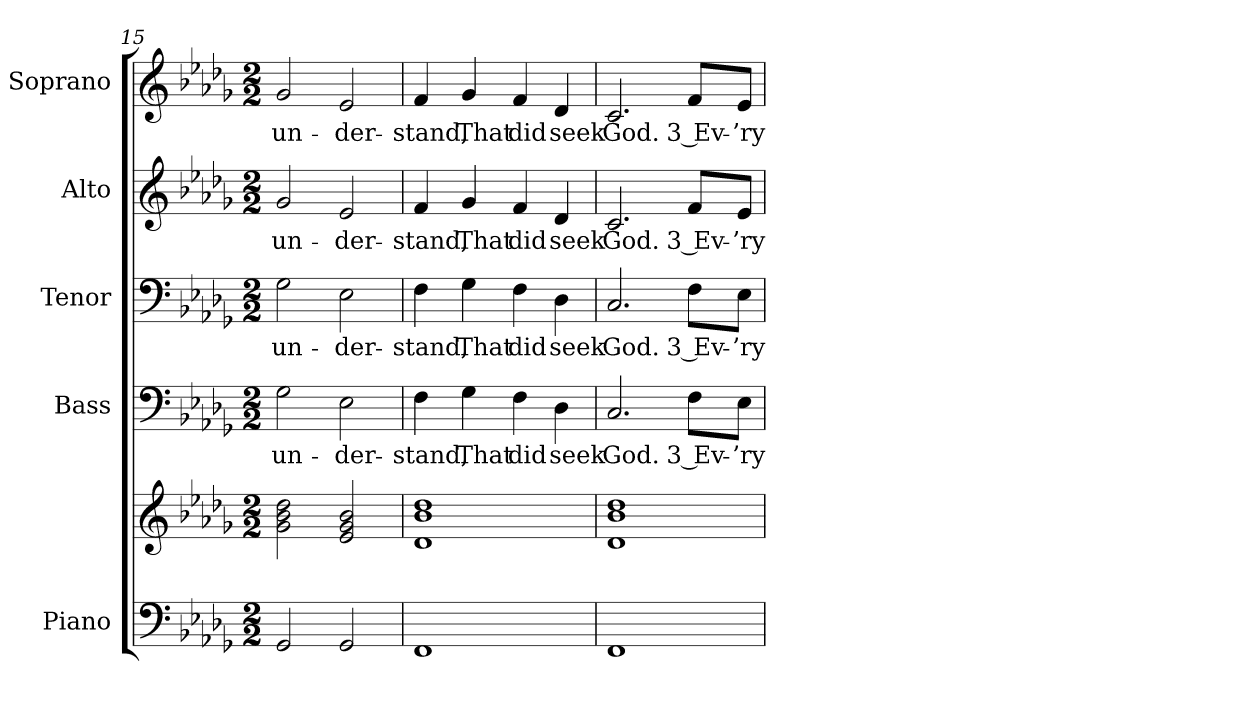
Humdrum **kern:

**kern	**kern	**kern	**text	**kern	**text	**kern	**text	**kern	**text
*part5	*part5	*part4	*part4	*part3	*part3	*part2	*part2	*part1	*part1
*staff6	*staff5	*staff4	*staff4	*staff3	*staff3	*staff2	*staff2	*staff1	*staff1
*I"Piano	*	*I"Bass	*	*I"Tenor	*	*I"Alto	*	*I"Soprano	*
*I'Pno.	*	*I'B.	*	*I'T.	*	*I'A.	*	*I'S.	*
*clefF4	*clefG2	*clefF4	*	*clefF4	*	*clefG2	*	*clefG2	*
*k[b-e-a-d-g-]	*k[b-e-a-d-g-]	*k[b-e-a-d-g-]	*	*k[b-e-a-d-g-]	*	*k[b-e-a-d-g-]	*	*k[b-e-a-d-g-]	*
*D-:	*D-:	*D-:	*	*D-:	*	*D-:	*	*D-:	*
*M2/2	*M2/2	*M2/2	*	*M2/2	*	*M2/2	*	*M2/2	*
=15	=15	=15	=15	=15	=15	=15	=15	=15	=15
!	!	!	!LO:LY:b:color=#000000	!	!	!	!	!	!
!	!	!	!	!	!LO:LY:b:color=#000000	!	!	!	!
!	!	!	!	!	!	!	!LO:LY:b:color=#000000	!	!
!	!	!	!	!	!	!	!	!	!LO:LY:b:color=#000000
2GG-i/	2g-i\ 2b-i 2dd-i	2G-i\	un-	2G-i\	un-	2g-i/	un-	2g-i/	un-
!	!	!	!LO:LY:b:color=#000000	!	!	!	!	!	!
!	!	!	!	!	!LO:LY:b:color=#000000	!	!	!	!
!	!	!	!	!	!	!	!LO:LY:b:color=#000000	!	!
!	!	!	!	!	!	!	!	!	!LO:LY:b:color=#000000
2GG-i/	2e-i/ 2g-i 2b-i	2E-i\	-der-	2E-i\	-der-	2e-i/	-der-	2e-i/	-der-
!!LO:PB:g=z
=16	=16	=16	=16	=16	=16	=16	=16	=16	=16
!	!	!	!LO:LY:b:color=#000000	!	!	!	!	!	!
!	!	!	!	!	!LO:LY:b:color=#000000	!	!	!	!
!	!	!	!	!	!	!	!LO:LY:b:color=#000000	!	!
!	!	!	!	!	!	!	!	!	!LO:LY:b:color=#000000
1FFi	1d-i 1b-i 1dd-i	4Fi\	-stand,	4Fi\	-stand,	4fi/	-stand,	4fi/	-stand,
!	!	!	!LO:LY:b:color=#000000	!	!	!	!	!	!
!	!	!	!	!	!LO:LY:b:color=#000000	!	!	!	!
!	!	!	!	!	!	!	!LO:LY:b:color=#000000	!	!
!	!	!	!	!	!	!	!	!	!LO:LY:b:color=#000000
.	.	4G-i\	That	4G-i\	That	4g-i/	That	4g-i/	That
!	!	!	!LO:LY:b:color=#000000	!	!	!	!	!	!
!	!	!	!	!	!LO:LY:b:color=#000000	!	!	!	!
!	!	!	!	!	!	!	!LO:LY:b:color=#000000	!	!
!	!	!	!	!	!	!	!	!	!LO:LY:b:color=#000000
.	.	4Fi\	did	4Fi\	did	4fi/	did	4fi/	did
!	!	!	!LO:LY:b:color=#000000	!	!	!	!	!	!
!	!	!	!	!	!LO:LY:b:color=#000000	!	!	!	!
!	!	!	!	!	!	!	!LO:LY:b:color=#000000	!	!
!	!	!	!	!	!	!	!	!	!LO:LY:b:color=#000000
.	.	4D-i\	seek	4D-i\	seek	4d-i/	seek	4d-i/	seek
=17	=17	=17	=17	=17	=17	=17	=17	=17	=17
!	!	!	!LO:LY:b:color=#000000	!	!	!	!	!	!
!	!	!	!	!	!LO:LY:b:color=#000000	!	!	!	!
!	!	!	!	!	!	!	!LO:LY:b:color=#000000	!	!
!	!	!	!	!	!	!	!	!	!LO:LY:b:color=#000000
1FFi	1d-i 1b-i 1dd-i	2.Ci/	God.	2.Ci/	God.	2.ci/	God.	2.ci/	God.
!	!	!	!LO:LY:b:color=#000000	!	!	!	!	!	!
!	!	!	!	!	!LO:LY:b:color=#000000	!	!	!	!
!	!	!	!	!	!	!	!LO:LY:b:color=#000000	!	!
!	!	!	!	!	!	!	!	!	!LO:LY:b:color=#000000
.	.	8Fi\L	3 Ev-	8Fi\L	3 Ev-	8fi/L	3 Ev-	8fi/L	3 Ev-
!	!	!	!LO:LY:b:color=#000000	!	!	!	!	!	!
!	!	!	!	!	!LO:LY:b:color=#000000	!	!	!	!
!	!	!	!	!	!	!	!LO:LY:b:color=#000000	!	!
!	!	!	!	!	!	!	!	!	!LO:LY:b:color=#000000
.	.	8E-i\J	-’ry	8E-i\J	-’ry	8e-i/J	-’ry	8e-i/J	-’ry
=	=	=	=	=	=	=	=	=	=
*-	*-	*-	*-	*-	*-	*-	*-	*-	*-
